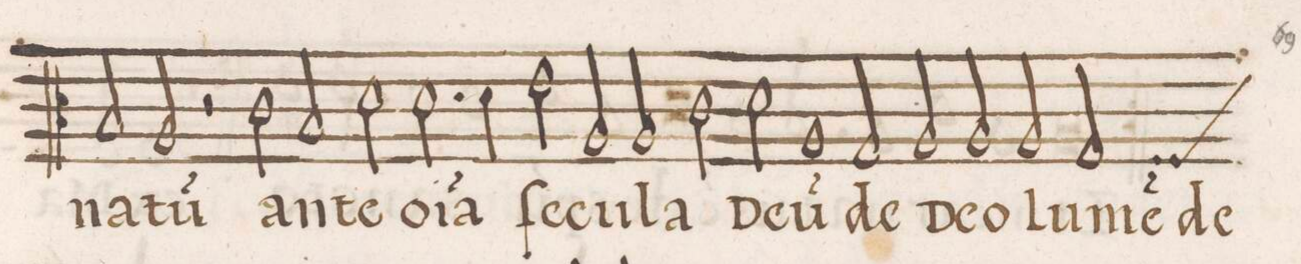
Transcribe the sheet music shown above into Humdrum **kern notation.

**kern	**text
*I"ALTVS	*
*clefC3	*
*k[]	*
*met(C|)	*
*M2/1	*
2B/	na-
2A/	-tu(m)
2r	.
2c\	an-
=26-	=26-
2B/	-te
2d\	o(m-
2.d\	-n)i-
4d\	-a
=27-	=27-
2e\	ſe-
2A/	-cu-
2A/	-la
2c\	De-
=28-	=28-
2d\	-u(m)
1A/	de
2G/	De-
=29-	=29-
2A/	-o
2A/	lu-
2A/	-me(n)
*custos:F	*
2G/	de
=30-	=30-
*-	*-
